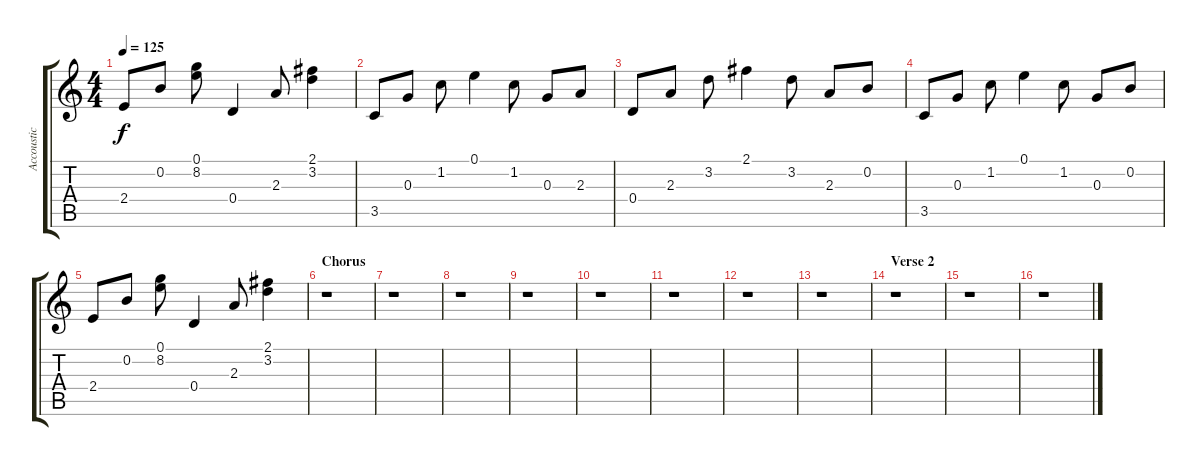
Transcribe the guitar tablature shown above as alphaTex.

\track ("Accoustic Guitar" "Accoustic ") {instrument acousticguitarsteel}
\staff {score tabs}
\tuning (E4 B3 G3 D3 A2 E2) {hide}
\ts (4 4)
\tempo 125
\clef g2
\ks c
2.4.8{dy f} 0.2.8 (0.1 8.2).8 0.4.4 2.3.8 (2.1 3.2).4 |
3.5.8 0.3.8 1.2.8 0.1.4 1.2.8 0.3.8 2.3.8 |
0.4.8 2.3.8 3.2.8 2.1.4 3.2.8 2.3.8 0.2.8 |
3.5.8 0.3.8 1.2.8 0.1.4 1.2.8 0.3.8 0.2.8 |
2.4.8 0.2.8 (0.1 8.2).8 0.4.4 2.3.8 (2.1 3.2).4 |
\section ("" "Chorus")
r.1 |
r.1 |
r.1 |
r.1 |
r.1 |
r.1 |
r.1 |
r.1 |
\section ("" "Verse 2")
r.1 |
r.1 |
r.1
